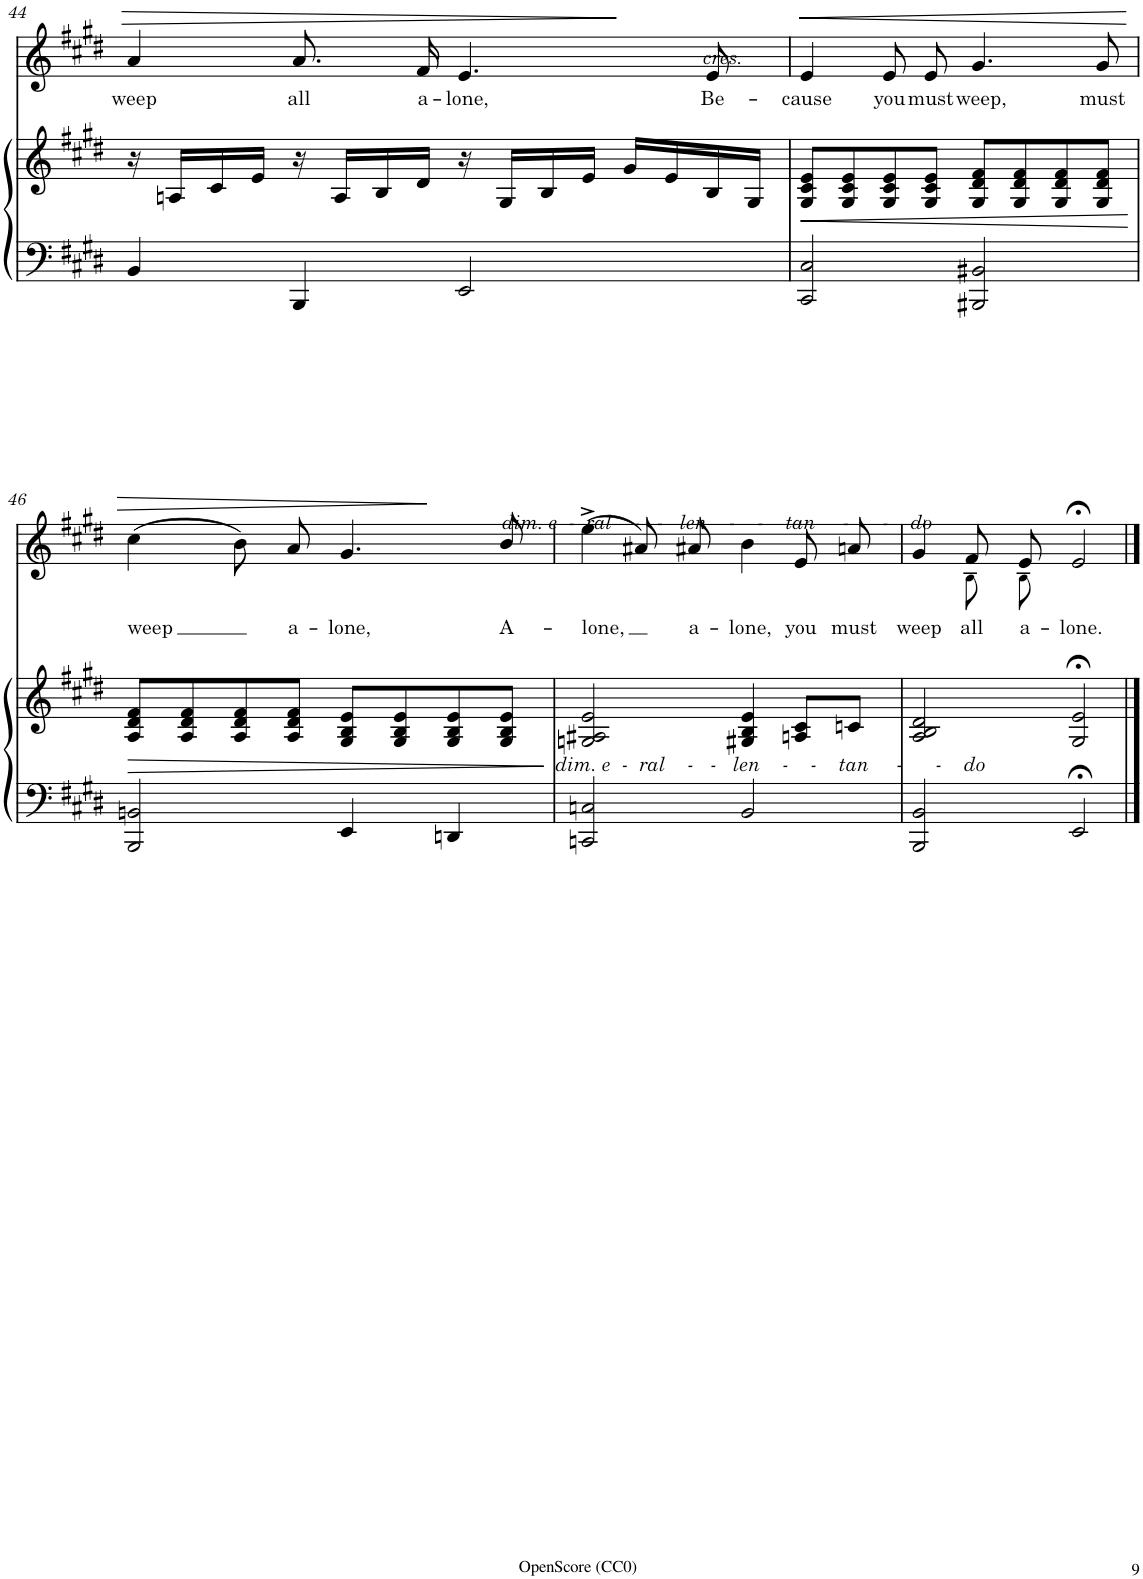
**kern	**kern	**dynam	**kern	**text	**dynam
*part2	*part2	*part2	*part1	*part1	*part1
*staff3	*staff2	*staff2/3	*staff1	*staff1	*staff1
*I"Piano	*	*	*I"Voice	*	*
*I'Pno	*	*	*	*	*
!!LO:PB:g=z
*clefF4	*clefG2	*	*clefG2	*	*
*k[f#c#g#d#]	*k[f#c#g#d#]	*	*k[f#c#g#d#]	*	*
*M4/4	*M4/4	*	*M4/4	*	*
*met(c)	*met(c)	*	*met(c)	*	*
=44	=44	=44	=44	=44	=44
!	!	!	!	!LO:LY:b	!LO:HP:b
4BB/	16r	.	4a/	weep	>
.	16An/LL	.	.	.	.
.	16c#/	.	.	.	.
.	16e/JJ	.	.	.	.
!	!	!	!	!LO:LY:b	!
4BBB/	16r	.	8.a/L	all	.
.	16A/LL	.	.	.	.
.	16B/	.	.	.	.
!	!	!	!	!LO:LY:b	!
.	16d#/JJ	.	16f#/Jk	a-	.
!	!	!	!	!LO:LY:b	!
2EE/	16r	.	4.e/	-lone,	.
.	16G#/LL	.	.	.	.
.	16B/	.	.	.	.
.	16e/JJ	.	.	.	.
.	16g#/LL	.	.	.	.
.	16e/	.	.	.	.
!	!	!	!LO:TX:b:i:t=cres.	!	!
!	!	!	!	!LO:LY:b	!
.	16B/	.	8e/	Be-	]
.	16G#/JJ	.	.	.	.
=45	=45	=45	=45	=45	=45
!	!	!LO:HP:b	!	!LO:LY:b	!LO:HP:b
2CC#/ 2C#/	8G#/ 8c#/ 8e/L	<	4e/	-cause	<
.	8G#/ 8c#/ 8e/	.	.	.	.
!	!	!	!	!LO:LY:b	!
.	8G#/ 8c#/ 8e/	.	8e/L	you	.
!	!	!	!	!LO:LY:b	!
.	8G#/ 8c#/ 8e/J	.	8e/J	must	.
!	!	!	!	!LO:LY:b	!
2BBB#X/ 2BB#X/	8G#/ 8d#/ 8f#/L	.	4.g#/	weep,	.
.	8G#/ 8d#/ 8f#/	.	.	.	.
.	8G#/ 8d#/ 8f#/	.	.	.	.
!	!	!	!	!LO:LY:b	!
.	8G#/ 8d#/ 8f#/J	.	8g#/	must	.
.	.	[	.	.	[
!!LO:LB:g=z
=46	=46	=46	=46	=46	=46
!	!	!LO:HP:b	!	!LO:LY:b	!LO:HP:b
2BBB/ 2BBn/	8A/ 8d#/ 8f#/L	>	(4cc#\	weep	>
.	8A/ 8d#/ 8f#/	.	.	.	.
.	8A/ 8d#/ 8f#/	.	8b/L)	.	.
!	!	!	!	!LO:LY:b	!
.	8A/ 8d#/ 8f#/J	.	8a/J	a-	.
!	!	!	!	!LO:LY:b	!
4EE/	8G#/ 8B/ 8e/L	.	4.g#/	-lone,	.
.	8G#/ 8B/ 8e/	.	.	.	.
4DDn/	8G#/ 8B/ 8e/	.	.	.	.
!	!	!	!LO:TX:b:i:t=dim. e  -  ral    -   -   len    -    -    tan     -      -    do	!	!
!	!	!	!	!LO:LY:b	!
.	8G#/ 8B/ 8e/J	.	8b/	A-	]
.	.	]	.	.	.
=47	=47	=47	=47	=47	=47
!	!LO:TX:b:i:t=dim. e  -  ral    -   -   len    -    -    tan     -      -    do	!	!	!	!
!	!	!	!	!LO:LY:b	!
2CCn/ 2Cn/	2Gn/ 2A#X/ 2e/	.	(4ee^\	-lone,	.
.	.	.	8a#X/L)	.	.
!	!	!	!	!LO:LY:b	!
.	.	.	8a#X/J	a-	.
!	!	!	!	!LO:LY:b	!
2BB/	4G#X/ 4B/ 4e/	.	4b\	-lone,	.
!	!	!	!	!LO:LY:b	!
.	8An/ 8c#/L	.	8e/L	you	.
!	!	!	!	!LO:LY:b	!
.	8cn/J	.	8an/J	must	.
=48	=48	=48	=48	=48	=48
!	!	!	!	!LO:LY:b	!
*	*	*	*^	*	*
2BBB/ 2BB/	2A/ 2B/ 2d#/	.	4g#/	4ryy	weep	.
!	!	!	!	!	!LO:LY:b	!
.	.	.	8f#/L	8B\L	all	.
!	!	!	!	!	!LO:LY:b	!
.	.	.	8e/J	8B\J	a-	.
!	!	!	!	!	!LO:LY:b	!
2EE;</	2G#/;< 2e/;<	.	2e;</	2ryy	-lone.	.
*	*	*	*v	*v	*	*
==	==	==	==	==	==
*-	*-	*-	*-	*-	*-
